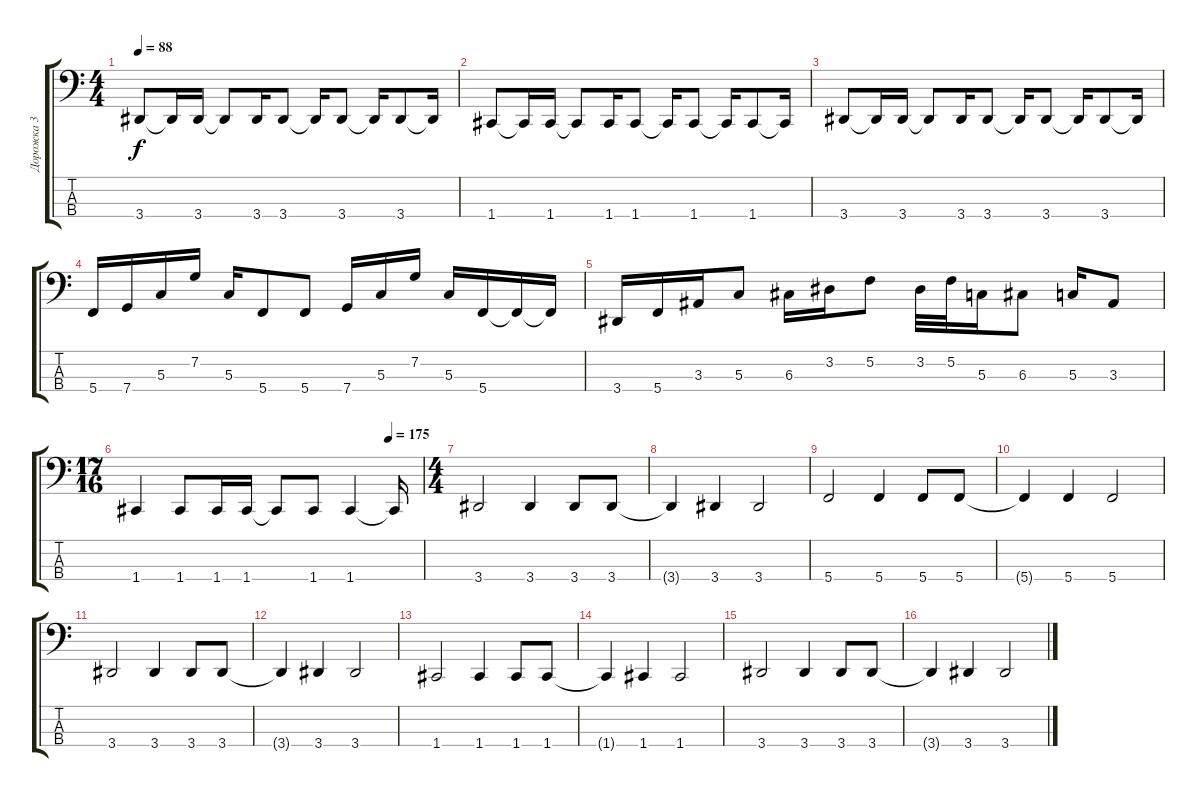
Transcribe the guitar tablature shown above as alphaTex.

\track ("Дорожка 3" "Дорожка 3") {instrument electricbasspick}
\staff {score tabs}
\tuning (F2 C2 G1 C1) {hide}
\ts (4 4)
\tempo 88
\clef f4
\ks c
3.4.8{dy f} 3.4{t}.16 3.4.16 3.4{t}.8 3.4.16 3.4.8 3.4{t}.16 3.4.8 3.4{t}.16 3.4.8 3.4{t}.16 |
1.4.8 1.4{t}.16 1.4.16 1.4{t}.8 1.4.16 1.4.8 1.4{t}.16 1.4.8 1.4{t}.16 1.4.8 1.4{t}.16 |
3.4.8 3.4{t}.16 3.4.16 3.4{t}.8 3.4.16 3.4.8 3.4{t}.16 3.4.8 3.4{t}.16 3.4.8 3.4{t}.16 |
5.4.16 7.4.16 5.3.16 7.2.16 5.3.16 5.4.8 5.4.8 7.4.16 5.3.16 7.2.16 5.3.16 5.4.16 5.4{t}.16 5.4{t}.16 |
3.4.16 5.4.16 3.3.16 5.3.8 6.3.16 3.2.16 5.2.8 3.2.32 5.2.32 5.3.16 6.3.8 5.3.16 3.3.8 |
\ts (17 16)
\tempo (175 0.8823529411764706)
1.4.4 1.4.8 1.4.16 1.4.16 1.4{t}.8 1.4.8 1.4.4 1.4{t}.16 |
\ts (4 4)
3.4.2 3.4.4 3.4.8 3.4.8 |
3.4{t}.4 3.4.4 3.4.2 |
5.4.2 5.4.4 5.4.8 5.4.8 |
5.4{t}.4 5.4.4 5.4.2 |
3.4.2 3.4.4 3.4.8 3.4.8 |
3.4{t}.4 3.4.4 3.4.2 |
1.4.2 1.4.4 1.4.8 1.4.8 |
1.4{t}.4 1.4.4 1.4.2 |
3.4.2 3.4.4 3.4.8 3.4.8 |
3.4{t}.4 3.4.4 3.4.2
